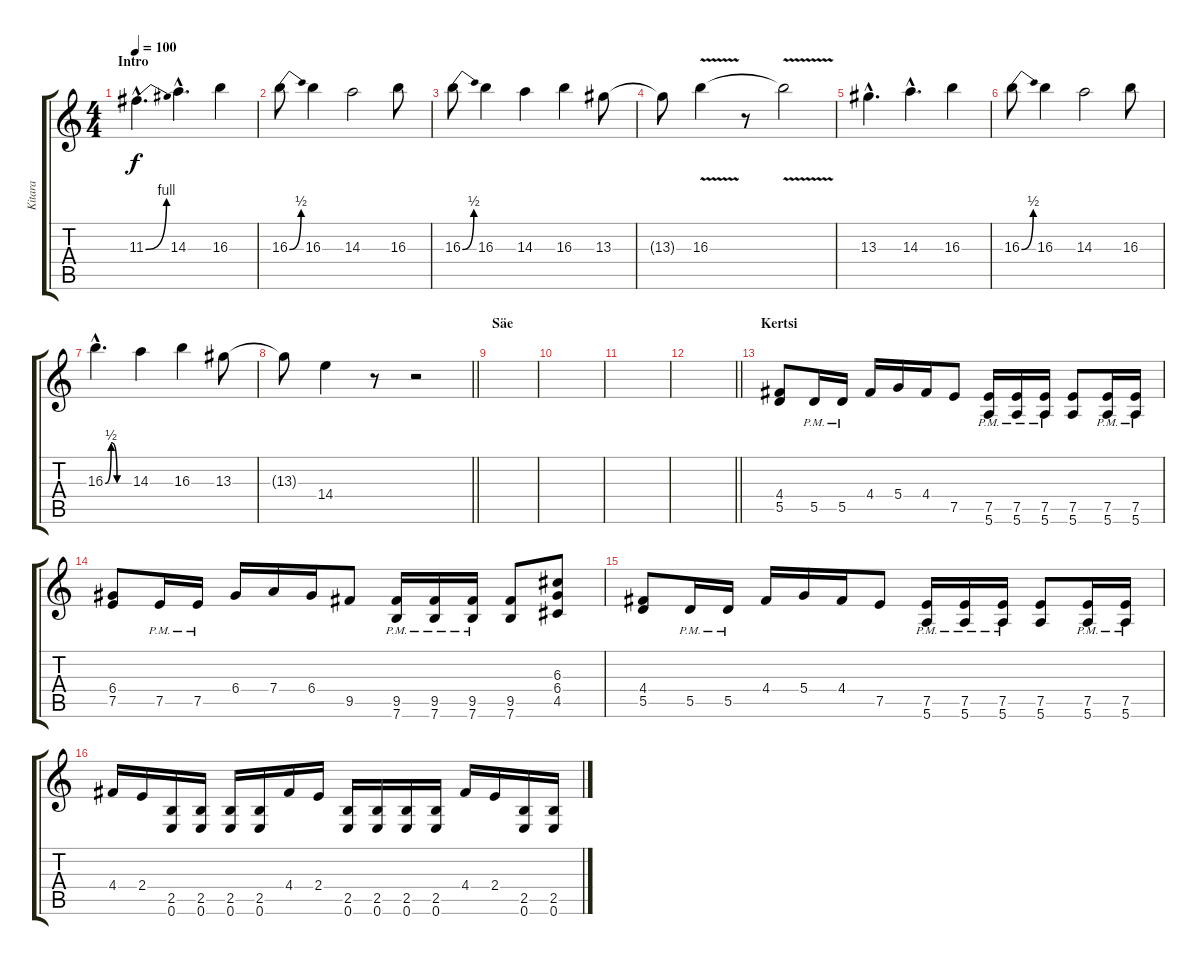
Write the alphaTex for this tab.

\track ("Kitara" "Kitara") {instrument overdrivenguitar}
\staff {score tabs}
\tuning (E4 B3 G3 D3 A2 E2) {hide}
\ts (4 4)
\section ("" "Intro")
\tempo 100
\clef g2
\ks c
11.3{be (bend 0 0 60 4) hac}.4{d dy f instrument overdrivenguitar} 14.3{hac}.4{d} 16.3.4 |
16.3{be (bend 0 0 60 2)}.8 16.3.4 14.3.2 16.3.8 |
16.3{be (bend 0 0 60 2)}.8 16.3.4 14.3.4 16.3.4 13.3.8 |
13.3{t}.8 16.3{v}.4 r.8 16.3{t}.2 |
13.3{hac}.4{d} 14.3{hac}.4{d} 16.3.4 |
16.3{be (bend 0 0 60 2)}.8 16.3.4 14.3.2 16.3.8 |
16.3{be (custom 0 0 15 2 30 0 60 0) hac}.4{d} 14.3.4 16.3.4 13.3.8 |
\barLineRight lightlight
13.3{t}.8 14.4.4 r.8 r.2 |
\section ("" "Säe")
|
|
|
\barLineRight lightlight
|
\section ("" "Kertsi")
(4.4 5.5).8 5.5{pm}.16 5.5{pm}.16 4.4.16 5.4.16 4.4.16 7.5.8 (7.5{pm} 5.6{pm}).16 (7.5{pm} 5.6{pm}).16 (7.5{pm} 5.6{pm}).16 (7.5 5.6).8 (7.5{pm} 5.6{pm}).16 (7.5{pm} 5.6{pm}).16 |
(6.4 7.5).8 7.5{pm}.16 7.5{pm}.16 6.4.16 7.4.16 6.4.16 9.5.8 (9.5{pm} 7.6{pm}).16 (9.5{pm} 7.6{pm}).16 (9.5{pm} 7.6{pm}).16 (9.5 7.6).8 (6.3 6.4 4.5).8 |
(4.4 5.5).8 5.5{pm}.16 5.5{pm}.16 4.4.16 5.4.16 4.4.16 7.5.8 (7.5{pm} 5.6{pm}).16 (7.5{pm} 5.6{pm}).16 (7.5{pm} 5.6{pm}).16 (7.5 5.6).8 (7.5{pm} 5.6{pm}).16 (7.5{pm} 5.6{pm}).16 |
4.4.16 2.4.16 (2.5 0.6).16 (2.5 0.6).16 (2.5 0.6).16 (2.5 0.6).16 4.4.16 2.4.16 (2.5 0.6).16 (2.5 0.6).16 (2.5 0.6).16 (2.5 0.6).16 4.4.16 2.4.16 (2.5 0.6).16 (2.5 0.6).16
